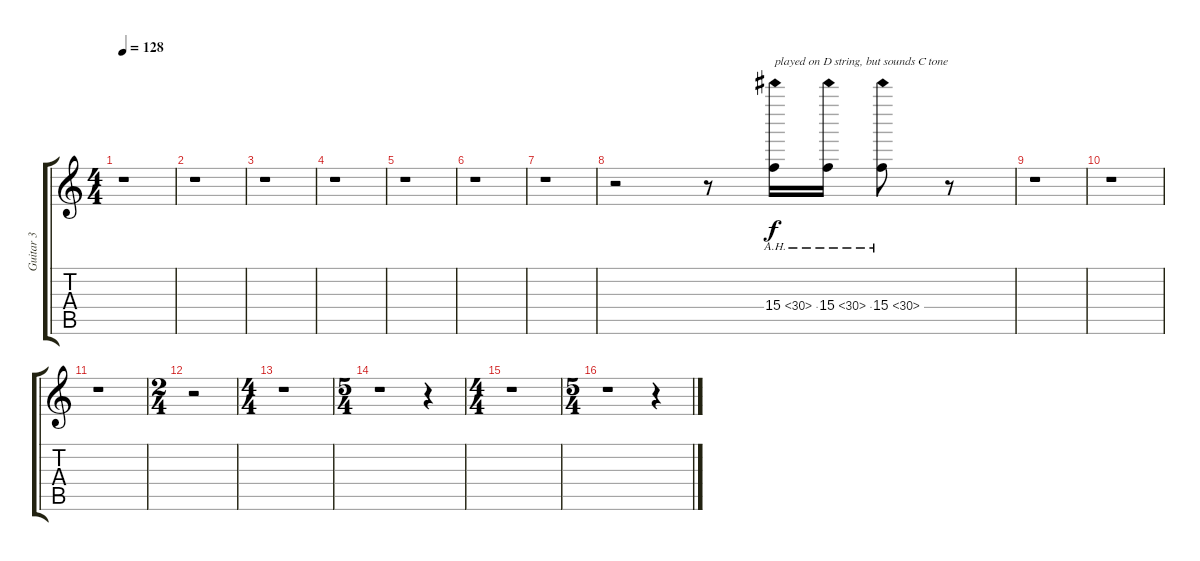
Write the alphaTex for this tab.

\track ("Guitar 3" "Guitar 3") {instrument overdrivenguitar}
\staff {score tabs}
\tuning (E4 B3 G3 D3 A2 E2) {hide}
\ts (4 4)
\tempo 128
\clef g2
\ks c
r.1{dy f instrument overdrivenguitar} |
r.1 |
r.1 |
r.1 |
r.1 |
r.1 |
r.1 |
r.2 r.8 15.4{ah 15}.16{txt "played on D string, but sounds C tone" volume 0} 15.4{ah 15}.16 15.4{ah 15}.8 r.8 |
r.1{volume 16} |
r.1 |
r.1 |
\ts (2 4)
r.2 |
\ts (4 4)
r.1 |
\ts (5 4)
r.1 r.4 |
\ts (4 4)
r.1 |
\ts (5 4)
r.1 r.4
